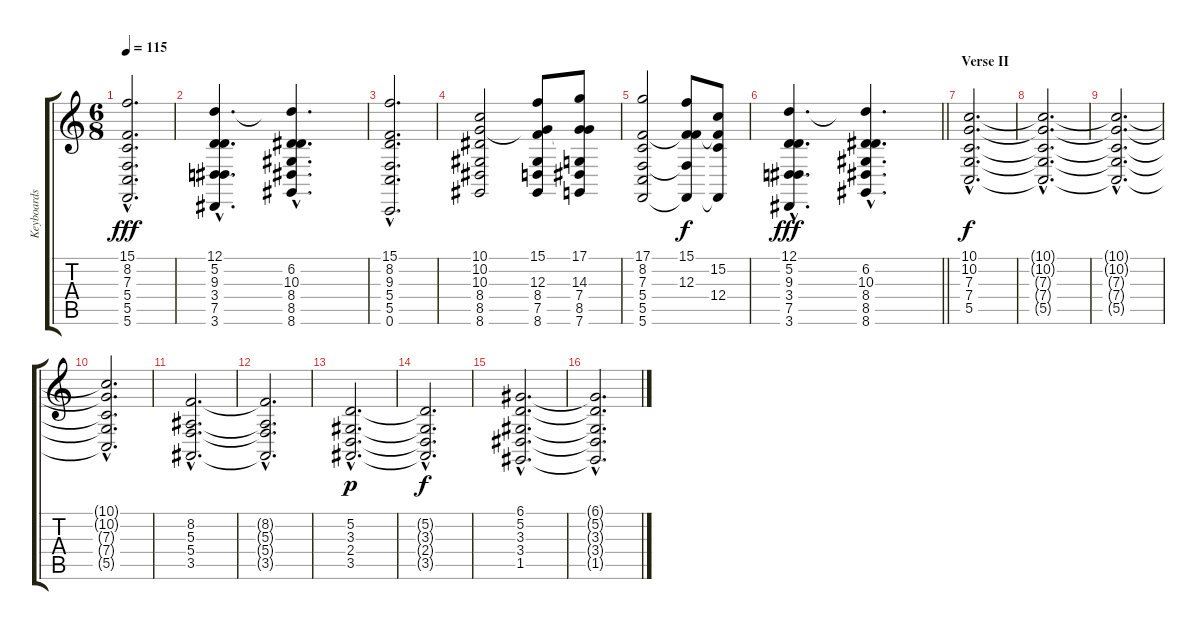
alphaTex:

\track ("Keyboards" "Keyboards") {instrument pad2warm}
\staff {score tabs}
\tuning (D4 A3 F3 C3 G2 C2) {hide}
\ts (6 8)
\tempo 115
\clef g2
\ks c
(15.1{hac} 8.2{hac} 7.3{hac} 5.4{hac} 5.5{hac} 5.6{hac}).2{d dy fff} |
(12.1{hac} 5.2{hac} 9.3{hac} 3.4{hac} 7.5{hac} 3.6{hac}).4{d} (12.1{hac t} 6.2{hac} 10.3{hac} 8.4{hac} 8.5{hac} 8.6{hac}).4{d} |
(15.1{hac} 8.2{hac} 9.3{hac} 5.4{hac} 5.5{hac} 0.6{hac}).2{d} |
(10.1 10.2 10.3 8.4 8.5 8.6).2 (15.1 10.2{t} 12.3 8.4 7.5 8.6).8 (17.1 10.2{t} 14.3 7.4 8.5 7.6).8 |
(17.1 8.2 7.3 5.4 5.5 5.6).2 (15.1 8.2{t} 12.3 5.4{t} 5.6{t}).8{dy f} (15.2 12.3{t} 12.4 5.6{t}).8 |
\barLineRight lightlight
(12.1{hac} 5.2{hac} 9.3{hac} 3.4{hac} 7.5{hac} 3.6{hac}).4{d dy fff} (12.1{hac t} 6.2{hac} 10.3{hac} 8.4{hac} 8.5{hac} 8.6{hac}).4{d} |
\section ("" "Verse II")
(10.1{hac} 10.2{hac} 7.3{hac} 7.4{hac} 5.5{hac}).2{d dy f volume 7 instrument synthstrings1} |
(10.1{hac t} 10.2{hac t} 7.3{hac t} 7.4{hac t} 5.5{hac t}).2{d} |
(10.1{hac t} 10.2{hac t} 7.3{hac t} 7.4{hac t} 5.5{hac t}).2{d} |
(10.1{hac t} 10.2{hac t} 7.3{hac t} 7.4{hac t} 5.5{hac t}).2{d} |
(8.2{hac} 5.3{hac} 5.4{hac} 3.5{hac}).2{d} |
(8.2{hac t} 5.3{hac t} 5.4{hac t} 3.5{hac t}).2{d} |
(5.2{hac} 3.3{hac} 2.4{hac} 3.5{hac}).2{d dy p} |
(5.2{hac t} 3.3{hac t} 2.4{hac t} 3.5{hac t}).2{d dy f} |
(6.1{hac} 5.2{hac} 3.3{hac} 3.4{hac} 1.5{hac}).2{d} |
(6.1{hac t} 5.2{hac t} 3.3{hac t} 3.4{hac t} 1.5{hac t}).2{d}
